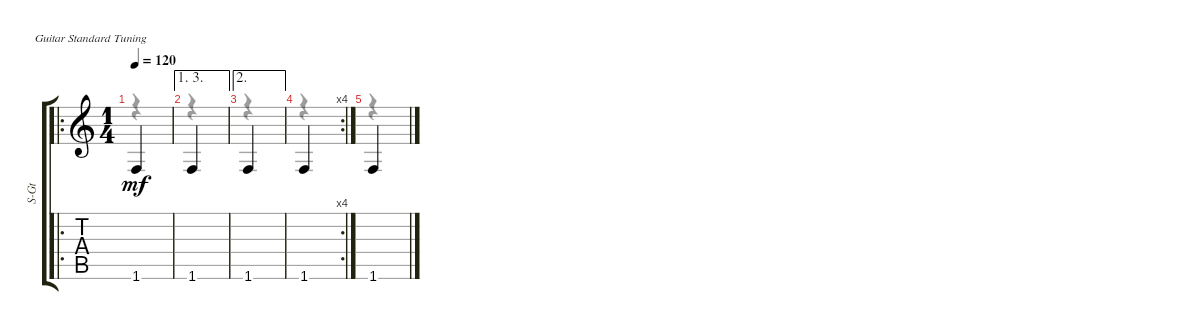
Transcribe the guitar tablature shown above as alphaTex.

\bracketExtendMode groupsimilarinstruments
\otherSystemsTrackNameOrientation horizontal
\track ("Steel Guitar" "S-Gt") {instrument acousticguitarsteel}
\staff {score tabs}
\tuning (E4 B3 G3 D3 A2 E2)
\voice
\ro
\ts (1 4)
\beaming (8 2 2 2 2)
\tempo 120
\clef g2
\ks c
1.6.4{dy mf instrument acousticguitarsteel beam Up} |
\ae (1 3)
1.6.4{beam Up} |
\ae 2
1.6.4{beam Up} |
\rc 4
1.6.4{beam Up} |
1.6.4{beam Up}
\voice
\clef g2
\ottava regular
\simile none
\ks c
r.4{dy mf beam Down} |
r.4{beam Down} |
r.4{beam Down} |
r.4{beam Down} |
r.4{beam Down}
